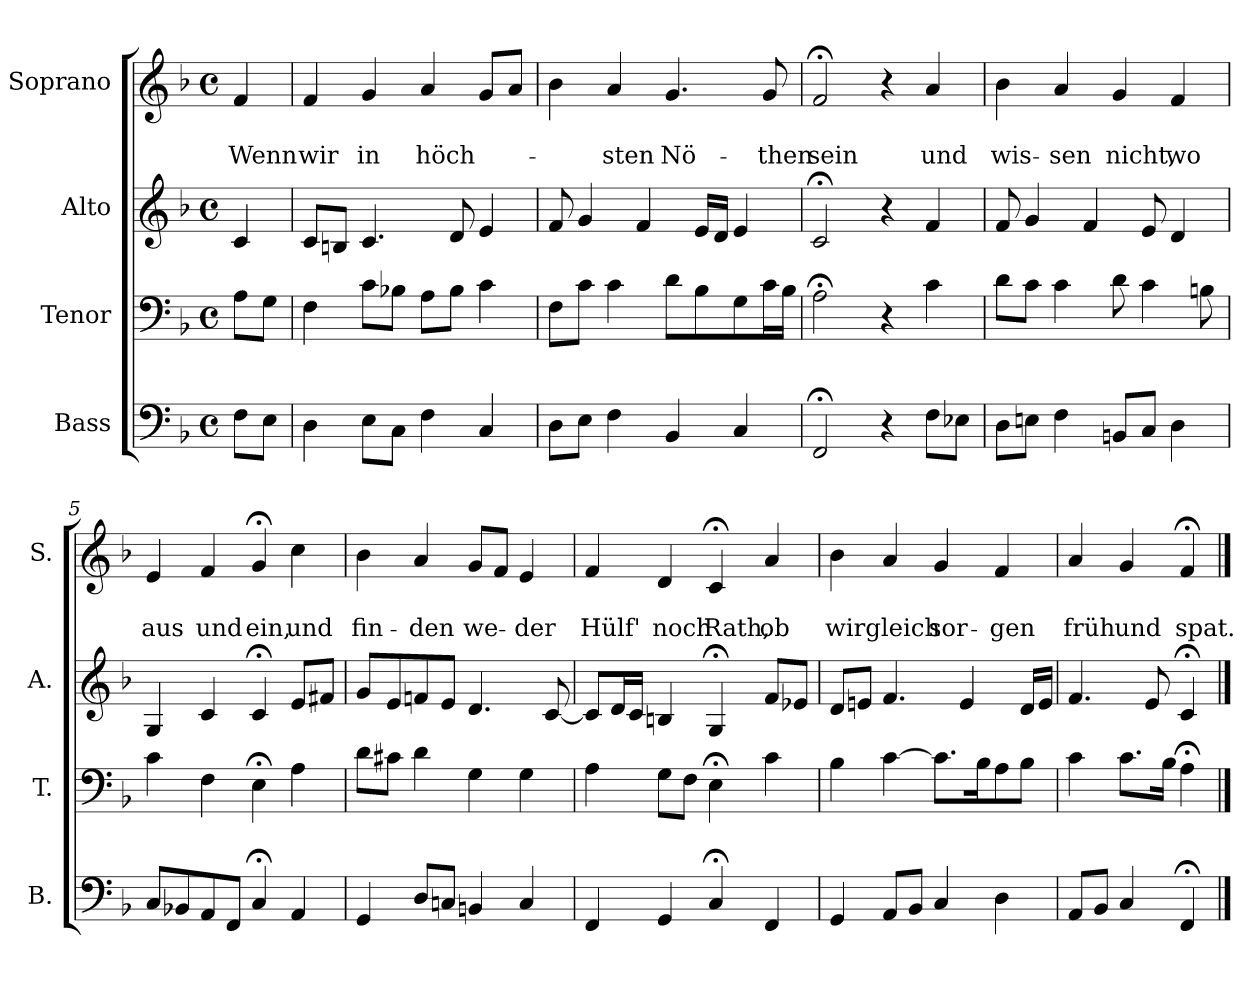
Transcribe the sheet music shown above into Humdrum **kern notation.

**kern	**kern	**kern	**kern	**text	**text
*part4	*part3	*part2	*part1	*part1	*part1
*staff4	*staff3	*staff2	*staff1	*staff1	*staff1
*I"Bass	*I"Tenor	*I"Alto	*I"Soprano	*	*
*I'B.	*I'T.	*I'A.	*I'S.	*	*
*clefF4	*clefF4	*clefG2	*clefG2	*	*
*k[b-]	*k[b-]	*k[b-]	*k[b-]	*	*
*F:	*F:	*F:	*F:	*	*
*M4/4	*M4/4	*M4/4	*M4/4	*	*
*met(c)	*met(c)	*met(c)	*met(c)	*	*
=	=	=	=	=	=
8F\L	8A\L	4c/	4f/	.	Wenn
8E\J	8G\J	.	.	.	.
=1	=1	=1	=1	=1	=1
4D\	4F\	8c/L	4f/	.	wir
.	.	8Bn/J	.	.	.
8E\L	8c\L	4.c/	4g/	.	in
8C\J	8B-X\J	.	.	.	.
4F\	8A\L	.	4a/	.	höch-
.	8B-\J	8d/	.	.	.
4C/	4c\	4e/	8g/L	.	.
.	.	.	8a/J	.	.
=2	=2	=2	=2	=2	=2
8D\L	8F\L	8f/	4b-\	.	.
8E\J	8c\J	4g/	.	.	.
4F\	4c\	.	4a/	.	-sten
.	.	4f/	.	.	.
4BB-/	8d\L	.	4.g/	.	Nö-
.	8B-\	16e/LL	.	.	.
.	.	16d/JJ	.	.	.
4C/	8G\	4e/	.	.	.
.	16c\L	.	8g/	.	-then
.	16B-\JJ	.	.	.	.
=3	=3	=3	=3	=3	=3
2FF;</	2A;<\	2c;</	2f;</	.	sein
4r	4r	4r	4r	.	.
8F\L	4c\	4f/	4a/	.	und
8E-X\J	.	.	.	.	.
=4	=4	=4	=4	=4	=4
8D\L	8d\L	8f/	4b-\	.	wis-
8En\J	8c\J	4g/	.	.	.
4F\	4c\	.	4a/	.	-sen
.	.	4f/	.	.	.
8BBn/L	8d\	.	4g/	.	nicht,
8C/J	4c\	8e/	.	.	.
4D\	.	4d/	4f/	.	wo
.	8Bn\	.	.	.	.
!!LO:LB:g=z
=5	=5	=5	=5	=5	=5
8C/L	4c\	4G/	4e/	.	aus
8BB-X/	.	.	.	.	.
8AA/	4F\	4c/	4f/	.	und
8FF/J	.	.	.	.	.
4C;</	4E;<\	4c;</	4g;</	.	ein,
4AA/	4A\	8e/L	4cc\	.	und
.	.	8f#X/J	.	.	.
=6	=6	=6	=6	=6	=6
4GG/	8d\L	8g/L	4b-\	.	fin-
.	8c#X\J	8e/	.	.	.
8D/L	4d\	8fn/	4a/	.	-den
8Cn/J	.	8e/J	.	.	.
4BBn/	4G\	4.d/	8g/L	.	we-
.	.	.	8f/J	.	.
4C/	4G\	.	4e/	.	-der
.	.	[8c/	.	.	.
=7	=7	=7	=7	=7	=7
4FF/	4A\	8c/L]	4f/	.	Hülf'
.	.	16d/L	.	.	.
.	.	16c/JJ	.	.	.
4GG/	8G\L	4Bn/	4d/	.	noch
.	8F\J	.	.	.	.
4C;</	4E;<\	4G;</	4c;</	.	Rath,
4FF/	4c\	8f/L	4a/	.	ob
.	.	8e-X/J	.	.	.
=8	=8	=8	=8	=8	=8
4GG/	4B-\	8d/L	4b-\	.	wir
.	.	8en/J	.	.	.
8AA/L	[4c\	4.f/	4a/	.	gleich
8BB-/J	.	.	.	.	.
4C/	8.c\L]	.	4g/	.	sor-
.	.	4e/	.	.	.
.	16B-\K	.	.	.	.
4D\	8A\	.	4f/	.	-gen
.	8B-\J	16d/LL	.	.	.
.	.	16e/JJ	.	.	.
=9	=9	=9	=9	=9	=9
8AA/L	4c\	4.f/	4a/	.	früh
8BB-/J	.	.	.	.	.
4C/	8.c\L	.	4g/	.	und
.	.	8e/	.	.	.
.	16B-\Jk	.	.	.	.
4FF;</	4A;<\	4c;</	4f;</	.	spat.
==	==	==	==	==	==
*-	*-	*-	*-	*-	*-
